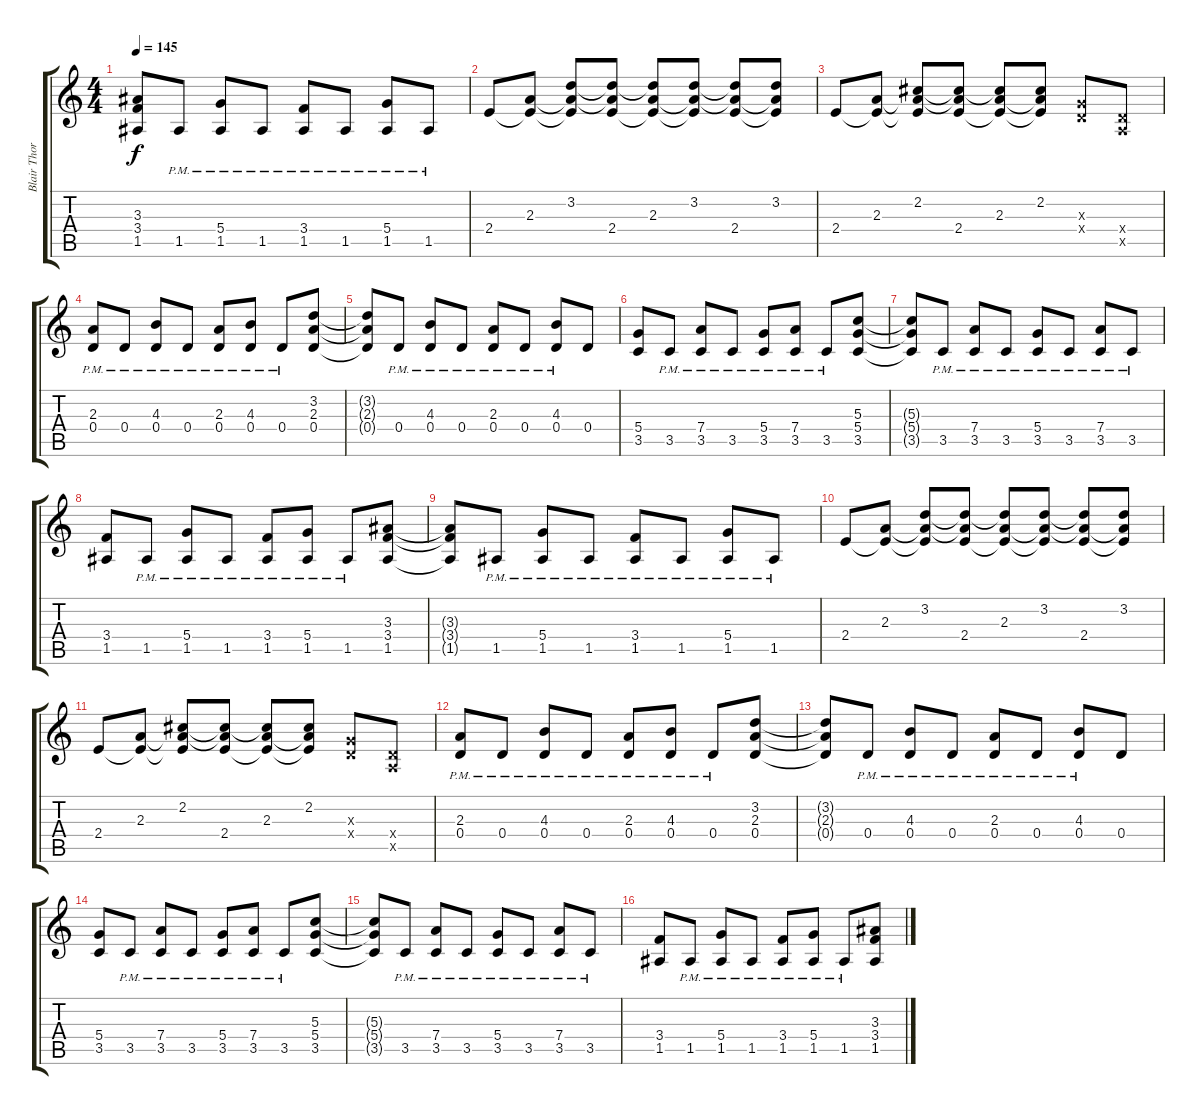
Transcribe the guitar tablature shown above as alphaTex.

\track ("Blair Thornton" "Blair Thor") {instrument distortionguitar}
\staff {score tabs}
\tuning (E4 B3 G3 D3 A2 E2) {hide}
\ts (4 4)
\tempo 145
\clef g2
\ks c
(3.3{t} 3.4{t} 1.5{t}).8{dy f} 1.5{pm}.8 (5.4{pm} 1.5{pm}).8 1.5{pm}.8 (3.4{pm} 1.5{pm}).8 1.5{pm}.8 (5.4{pm} 1.5{pm}).8 1.5{pm}.8 |
2.4.8 (2.3 2.4{t}).8 (3.2 2.3{t} 2.4{t}).8 (3.2{t} 2.3{t} 2.4).8 (3.2{t} 2.3 2.4{t}).8 (3.2 2.3{t} 2.4{t}).8 (3.2{t} 2.3{t} 2.4).8 (3.2 2.3{t} 2.4{t}).8 |
2.4.8 (2.3 2.4{t}).8 (2.2 2.3{t} 2.4{t}).8 (2.2{t} 2.3{t} 2.4).8 (2.2{t} 2.3 2.4{t}).8 (2.2 2.3{t} 2.4{t}).8 (0.3{x} 0.4{x}).8 (0.4{x} 0.5{x}).8 |
(2.3{pm} 0.4{pm}).8 0.4{pm}.8 (4.3{pm} 0.4{pm}).8 0.4{pm}.8 (2.3{pm} 0.4{pm}).8 (4.3{pm} 0.4{pm}).8 0.4{pm}.8 (3.2 2.3 0.4).8 |
(3.2{t} 2.3{t} 0.4{t}).8 0.4{pm}.8 (4.3{pm} 0.4{pm}).8 0.4{pm}.8 (2.3{pm} 0.4{pm}).8 0.4{pm}.8 (4.3{pm} 0.4{pm}).8 0.4.8 |
(5.4 3.5).8 3.5{pm}.8 (7.4{pm} 3.5{pm}).8 3.5{pm}.8 (5.4{pm} 3.5{pm}).8 (7.4{pm} 3.5{pm}).8 3.5{pm}.8 (5.3 5.4 3.5).8 |
(5.3{t} 5.4{t} 3.5{t}).8 3.5{pm}.8 (7.4{pm} 3.5{pm}).8 3.5{pm}.8 (5.4{pm} 3.5{pm}).8 3.5{pm}.8 (7.4{pm} 3.5{pm}).8 3.5{pm}.8 |
(3.4 1.5).8 1.5{pm}.8 (5.4{pm} 1.5{pm}).8 1.5{pm}.8 (3.4{pm} 1.5{pm}).8 (5.4{pm} 1.5{pm}).8 1.5{pm}.8 (3.3 3.4 1.5).8 |
(3.3{t} 3.4{t} 1.5{t}).8 1.5{pm}.8 (5.4{pm} 1.5{pm}).8 1.5{pm}.8 (3.4{pm} 1.5{pm}).8 1.5{pm}.8 (5.4{pm} 1.5{pm}).8 1.5{pm}.8 |
2.4.8 (2.3 2.4{t}).8 (3.2 2.3{t} 2.4{t}).8 (3.2{t} 2.3{t} 2.4).8 (3.2{t} 2.3 2.4{t}).8 (3.2 2.3{t} 2.4{t}).8 (3.2{t} 2.3{t} 2.4).8 (3.2 2.3{t} 2.4{t}).8 |
2.4.8 (2.3 2.4{t}).8 (2.2 2.3{t} 2.4{t}).8 (2.2{t} 2.3{t} 2.4).8 (2.2{t} 2.3 2.4{t}).8 (2.2 2.3{t} 2.4{t}).8 (0.3{x} 0.4{x}).8 (0.4{x} 0.5{x}).8 |
(2.3{pm} 0.4{pm}).8 0.4{pm}.8 (4.3{pm} 0.4{pm}).8 0.4{pm}.8 (2.3{pm} 0.4{pm}).8 (4.3{pm} 0.4{pm}).8 0.4{pm}.8 (3.2 2.3 0.4).8 |
(3.2{t} 2.3{t} 0.4{t}).8 0.4{pm}.8 (4.3{pm} 0.4{pm}).8 0.4{pm}.8 (2.3{pm} 0.4{pm}).8 0.4{pm}.8 (4.3{pm} 0.4{pm}).8 0.4.8 |
(5.4 3.5).8 3.5{pm}.8 (7.4{pm} 3.5{pm}).8 3.5{pm}.8 (5.4{pm} 3.5{pm}).8 (7.4{pm} 3.5{pm}).8 3.5{pm}.8 (5.3 5.4 3.5).8 |
(5.3{t} 5.4{t} 3.5{t}).8 3.5{pm}.8 (7.4{pm} 3.5{pm}).8 3.5{pm}.8 (5.4{pm} 3.5{pm}).8 3.5{pm}.8 (7.4{pm} 3.5{pm}).8 3.5{pm}.8 |
(3.4 1.5).8 1.5{pm}.8 (5.4{pm} 1.5{pm}).8 1.5{pm}.8 (3.4{pm} 1.5{pm}).8 (5.4{pm} 1.5{pm}).8 1.5{pm}.8 (3.3 3.4 1.5).8
